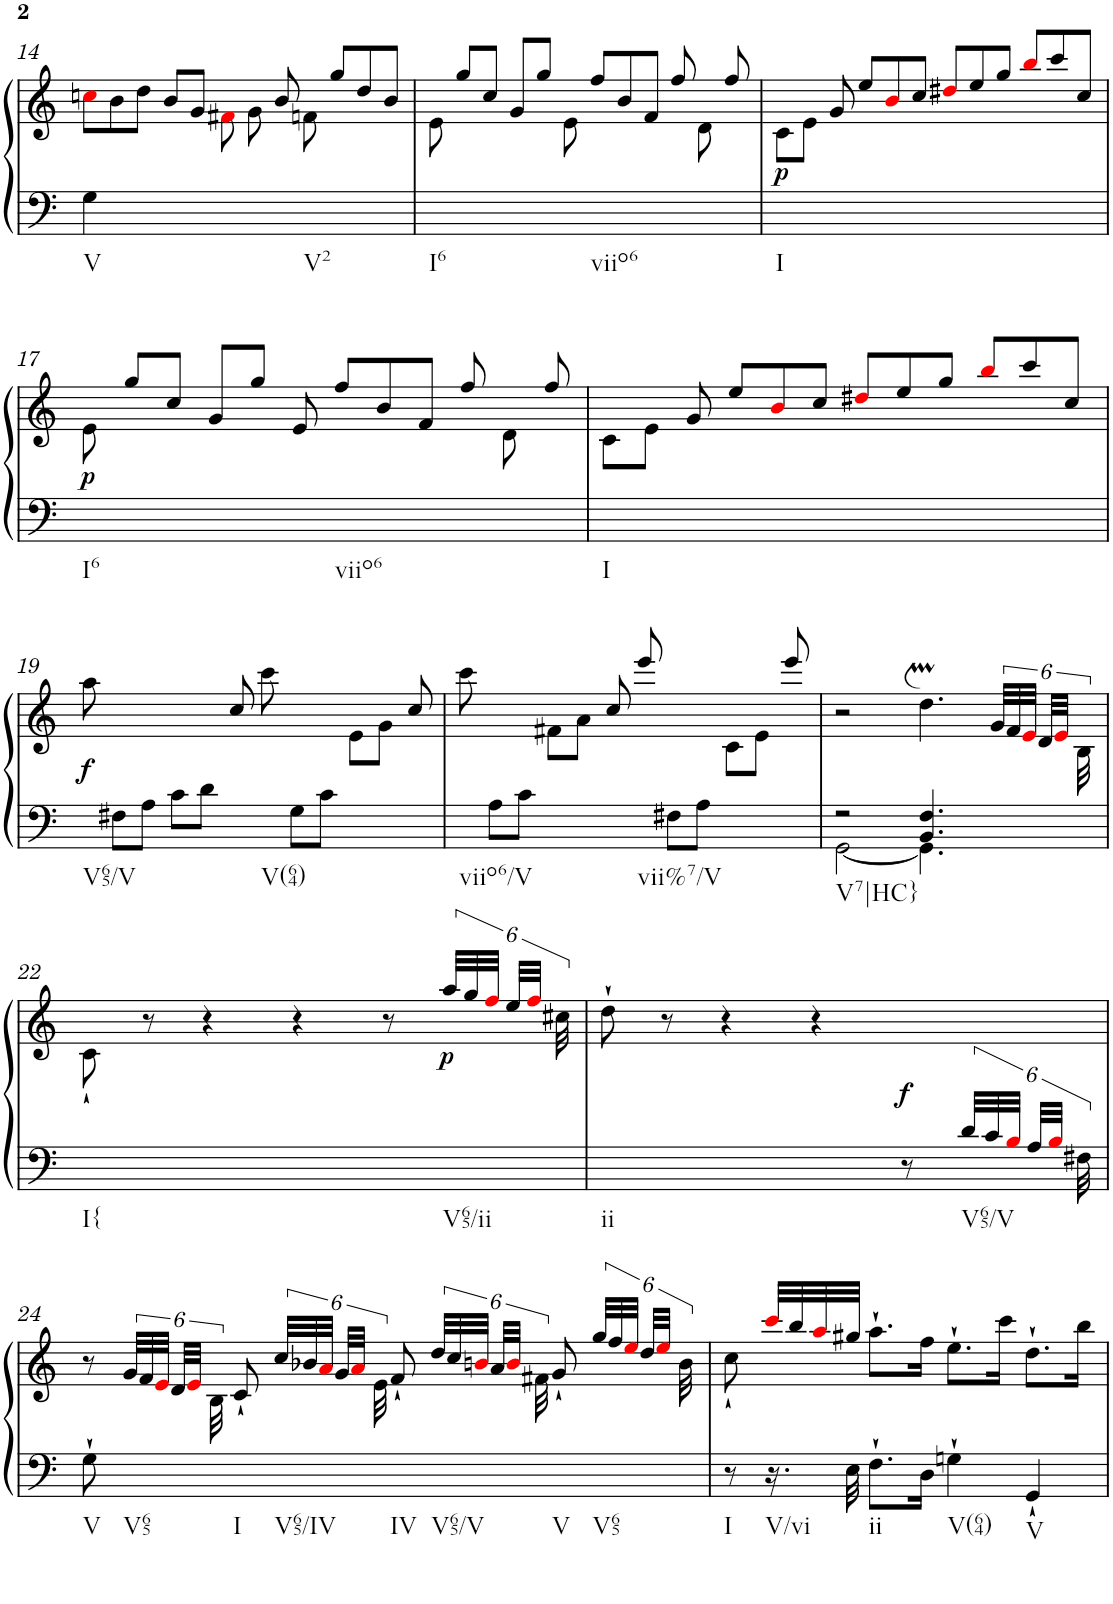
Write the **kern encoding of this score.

**kern	**kern	**dynam
*part1	*part1	*part1
*staff2	*staff1	*staff1/2
*I"Harpsichord	*	*
*I'Hch.	*	*
!!LO:PB:g=z
*clefF4	*clefG2	*
*k[]	*k[]	*
*M4/4	*M4/4	*
*met(c)	*met(c)	*
*	*Xtuplet	*
=14	=14	=14
4G\	12ccni\L	.
.	12b\	.
.	12dd\J	.
4ryy	12b/L	.
.	12g/J	.
.	12f#Xi\	.
2ryy	12g\	.
.	12b/	.
.	12fn\	.
.	12gg/L	.
.	12dd/	.
.	12b/J	.
=15	=15	=15
1ryy	12e\	.
.	12gg/L	.
.	12cc/J	.
.	12g/L	.
.	12gg/J	.
.	12e\	.
.	12ff/L	.
.	12b/	.
.	12f/J	.
.	12ff/	.
.	12d\	.
.	12ff/	.
=16	=16	=16
!	!	!LO:DY:b
1ryy	12c\L	p
.	12e\J	.
.	12g/	.
.	12ee/L	.
.	12bi/	.
.	12cc/J	.
.	12dd#Xi/L	.
.	12ee/	.
.	12gg/J	.
.	12bbi/L	.
.	12ccc/	.
.	12cc/J	.
!!LO:LB:g=z
=17	=17	=17
!	!	!LO:DY:b
1ryy	12e\	p
.	12gg/L	.
.	12cc/J	.
.	12g/L	.
.	12gg/J	.
.	12e/	.
.	12ff/L	.
.	12b/	.
.	12f/J	.
.	12ff/	.
.	12d\	.
.	12ff/	.
=18	=18	=18
1ryy	12c\L	.
.	12e\J	.
.	12g/	.
.	12ee/L	.
.	12bi/	.
.	12cc/J	.
.	12dd#Xi/L	.
.	12ee/	.
.	12gg/J	.
.	12bbi/L	.
.	12ccc/	.
.	12cc/J	.
!!LO:LB:g=z
=19	=19	=19
*^	*	*
!	!	!	!LO:DY:b
12ryy	1ryy	12aa\	f
12F#X\L	.	3ryy	.
12A\J	.	.	.
*Xtuplet	*	*	*
12c\L	.	.	.
12d\J	.	.	.
6ryy	.	12cc/	.
.	.	12ccc\	.
12G\L	.	6ryy	.
12c\J	.	.	.
4ryy	.	12e\L	.
.	.	12g\J	.
.	.	12cc/	.
=20	=20	=20	=20
12ryy	1ryy	12ccc\	.
12A\L	.	6ryy	.
12c\J	.	.	.
3ryy	.	12f#X\L	.
.	.	12a\J	.
.	.	12cc/	.
.	.	12eee/	.
12F#X\L	.	6ryy	.
12A\J	.	.	.
4ryy	.	12c\L	.
.	.	12e\J	.
.	.	12eee/	.
=21	=21	=21	=21
2r	[<2GG\	2r	.
4.BB/ 4.F/	4.GG\]	4.ddM\	.
*	*	*tuplet	*
8ryy	8ryy	48g/LLL	.
.	.	48f/	.
.	.	48ei/JJJ	.
.	.	48d/LLL	.
.	.	48ei/JJJ	.
.	.	48B\	.
*v	*v	*	*
!!LO:LB:g=z
=22	=22	=22
1ryy	8c`<\	.
.	8r	.
.	4r	.
.	4r	.
.	8r	.
.	48aa/LLL	.
!	!	!LO:DY:b
.	48gg/	p
.	48ffi/JJJ	.
.	48ee/LLL	.
.	48ffi/JJJ	.
.	48cc#X\	.
=23	=23	=23
2.ryy	8dd`\	.
.	8r	.
.	4r	.
.	4r	.
!	!	!LO:DY:b
8r	4ryy	f
*tuplet	*	*
48d/LLL	.	.
48c/	.	.
48Bi/JJJ	.	.
48A/LLL	.	.
48Bi/JJJ	.	.
48F#X\	.	.
!!LO:LB:g=z
=24	=24	=24
8G`\	8r	.
8ryy	48g/LLL	.
.	48f/	.
.	48ei/JJJ	.
.	48d/LLL	.
.	48ei/JJJ	.
.	48B\	.
4ryy	8c`/	.
.	48cc/LLL	.
.	48b-X/	.
.	48ai/JJJ	.
.	48g/LLL	.
.	48ai/JJJ	.
.	48e\	.
2ryy	8f`/	.
.	48dd/LLL	.
.	48cc/	.
.	48bni/JJJ	.
.	48a/LLL	.
.	48bi/JJJ	.
.	48f#X\	.
.	8g`/	.
.	48gg/LLL	.
.	48ff/	.
.	48eei/JJJ	.
.	48dd/LLL	.
.	48eei/JJJ	.
.	48b\	.
=25	=25	=25
8r	8cc`<\	.
16.r	32ccci/LLL	.
.	32bb/	.
.	32aai/	.
32E\	32gg#X/JJJ	.
8.F`\L	8.aa`\L	.
16D\Jk	16ff\Jk	.
4Gn`\	8.ee`\L	.
.	16ccc\Jk	.
4GG`/	8.dd`\L	.
.	16bb\Jk	.
=	=	=
*-	*-	*-
